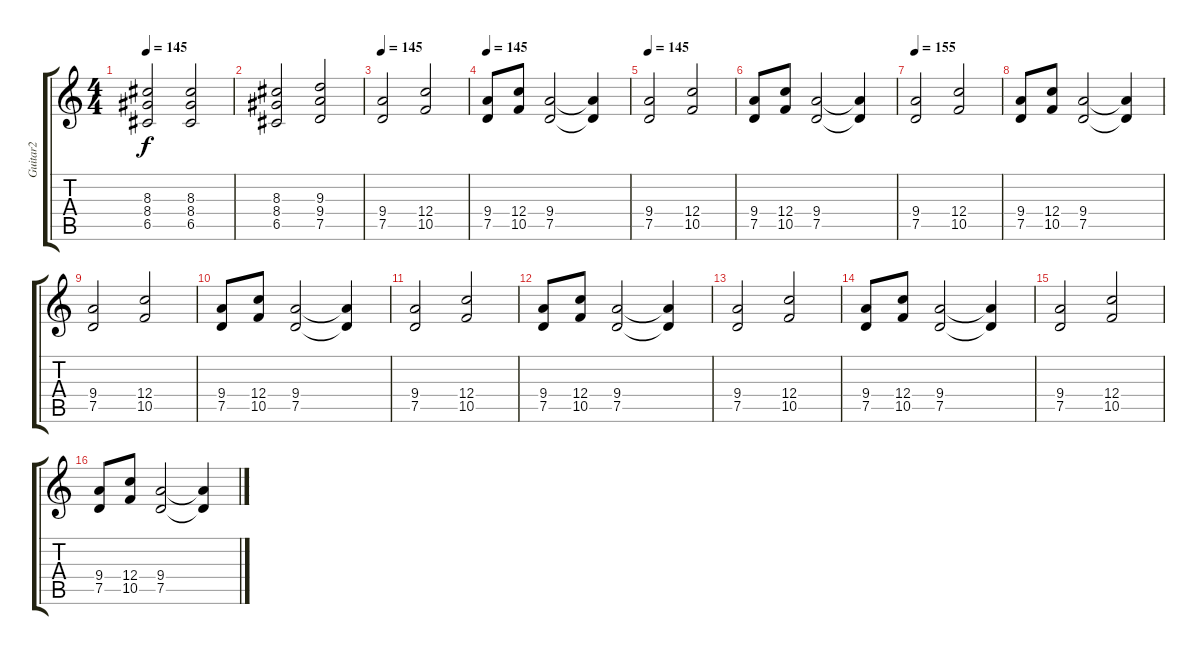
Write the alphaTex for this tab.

\track ("Guitar2" "Guitar2") {instrument distortionguitar}
\staff {score tabs}
\tuning (D4 A3 F3 C3 G2 D2) {hide}
\ts (4 4)
\tempo 145
\clef g2
\ks c
(8.3 8.4 6.5).2{dy f} (8.3 8.4 6.5).2 |
(8.3 8.4 6.5).2 (9.3 9.4 7.5).2 |
\tempo 145
(9.4 7.5).2 (12.4 10.5).2 |
\tempo 145
(9.4 7.5).8 (12.4 10.5).8 (9.4 7.5).2 (9.4{t} 7.5{t}).4 |
\tempo 145
(9.4 7.5).2 (12.4 10.5).2 |
(9.4 7.5).8 (12.4 10.5).8 (9.4 7.5).2 (9.4{t} 7.5{t}).4 |
\tempo 155
(9.4 7.5).2 (12.4 10.5).2 |
(9.4 7.5).8 (12.4 10.5).8 (9.4 7.5).2 (9.4{t} 7.5{t}).4 |
(9.4 7.5).2 (12.4 10.5).2 |
(9.4 7.5).8 (12.4 10.5).8 (9.4 7.5).2 (9.4{t} 7.5{t}).4 |
(9.4 7.5).2 (12.4 10.5).2 |
(9.4 7.5).8 (12.4 10.5).8 (9.4 7.5).2 (9.4{t} 7.5{t}).4 |
(9.4 7.5).2 (12.4 10.5).2 |
(9.4 7.5).8 (12.4 10.5).8 (9.4 7.5).2 (9.4{t} 7.5{t}).4 |
(9.4 7.5).2 (12.4 10.5).2 |
(9.4 7.5).8 (12.4 10.5).8 (9.4 7.5).2 (9.4{t} 7.5{t}).4
